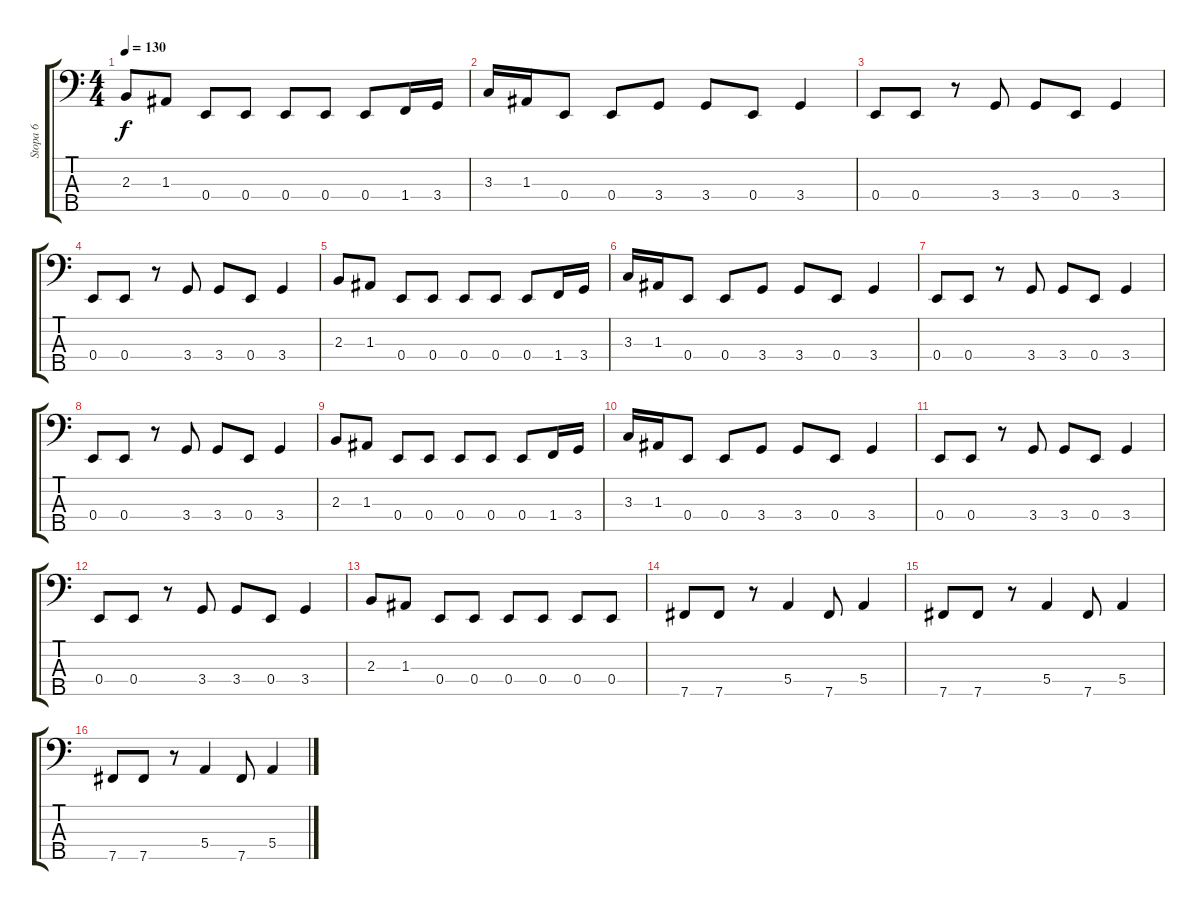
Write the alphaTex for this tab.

\track ("Stopa 6" "Stopa 6") {instrument electricbassfinger}
\staff {score tabs}
\tuning (G2 D2 A1 E1 B0) {hide}
\ts (4 4)
\tempo 130
\clef f4
\ks c
2.3.8{dy f} 1.3.8 0.4.8 0.4.8 0.4.8 0.4.8 0.4.8 1.4.16 3.4.16 |
3.3.16 1.3.16 0.4.8 0.4.8 3.4.8 3.4.8 0.4.8 3.4.4 |
0.4.8 0.4.8 r.8 3.4.8 3.4.8 0.4.8 3.4.4 |
0.4.8 0.4.8 r.8 3.4.8 3.4.8 0.4.8 3.4.4 |
2.3.8 1.3.8 0.4.8 0.4.8 0.4.8 0.4.8 0.4.8 1.4.16 3.4.16 |
3.3.16 1.3.16 0.4.8 0.4.8 3.4.8 3.4.8 0.4.8 3.4.4 |
0.4.8 0.4.8 r.8 3.4.8 3.4.8 0.4.8 3.4.4 |
0.4.8 0.4.8 r.8 3.4.8 3.4.8 0.4.8 3.4.4 |
2.3.8 1.3.8 0.4.8 0.4.8 0.4.8 0.4.8 0.4.8 1.4.16 3.4.16 |
3.3.16 1.3.16 0.4.8 0.4.8 3.4.8 3.4.8 0.4.8 3.4.4 |
0.4.8 0.4.8 r.8 3.4.8 3.4.8 0.4.8 3.4.4 |
0.4.8 0.4.8 r.8 3.4.8 3.4.8 0.4.8 3.4.4 |
2.3.8 1.3.8 0.4.8 0.4.8 0.4.8 0.4.8 0.4.8 0.4.8 |
7.5.8 7.5.8 r.8 5.4.4 7.5.8 5.4.4 |
7.5.8 7.5.8 r.8 5.4.4 7.5.8 5.4.4 |
7.5.8 7.5.8 r.8 5.4.4 7.5.8 5.4.4
